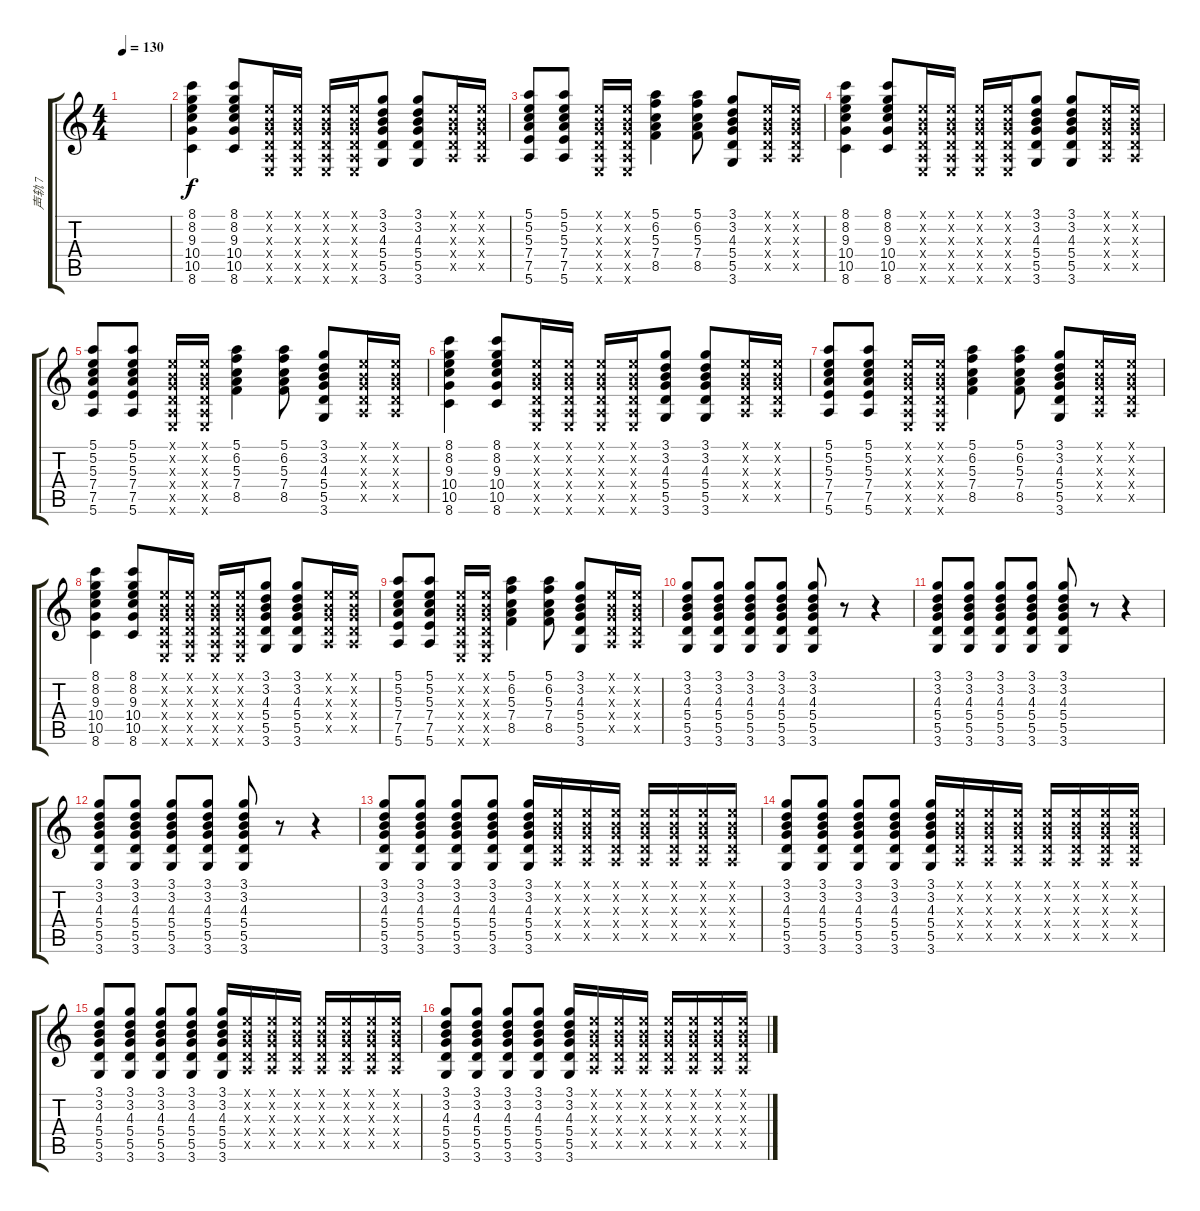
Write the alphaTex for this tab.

\track ("声轨 7" "声轨 7") {instrument overdrivenguitar}
\staff {score tabs}
\tuning (E4 B3 G3 D3 A2 E2) {hide}
\ts (4 4)
\tempo 130
\clef g2
\ks c
|
(8.1 8.2 9.3 10.4 10.5 8.6).4 (8.1 8.2 9.3 10.4 10.5 8.6).8 (0.1{x} 0.2{x} 0.3{x} 0.4{x} 0.5{x} 0.6{x}).16 (0.1{x} 0.2{x} 0.3{x} 0.4{x} 0.5{x} 0.6{x}).16 (0.1{x} 0.2{x} 0.3{x} 0.4{x} 0.5{x} 0.6{x}).16 (0.1{x} 0.2{x} 0.3{x} 0.4{x} 0.5{x} 0.6{x}).16 (3.1 3.2 4.3 5.4 5.5 3.6).8 (3.1 3.2 4.3 5.4 5.5 3.6).8 (0.1{x} 0.2{x} 0.3{x} 0.4{x} 0.5{x}).16 (0.1{x} 0.2{x} 0.3{x} 0.4{x} 0.5{x}).16 |
(5.1 5.2 5.3 7.4 7.5 5.6).8 (5.1 5.2 5.3 7.4 7.5 5.6).8 (0.1{x} 0.2{x} 0.3{x} 0.4{x} 0.5{x} 0.6{x}).16 (0.1{x} 0.2{x} 0.3{x} 0.4{x} 0.5{x} 0.6{x}).16 (5.1 6.2 5.3 7.4 8.5).4 (5.1 6.2 5.3 7.4 8.5).8 (3.1 3.2 4.3 5.4 5.5 3.6).8 (0.1{x} 0.2{x} 0.3{x} 0.4{x} 0.5{x}).16 (0.1{x} 0.2{x} 0.3{x} 0.4{x} 0.5{x}).16 |
(8.1 8.2 9.3 10.4 10.5 8.6).4 (8.1 8.2 9.3 10.4 10.5 8.6).8 (0.1{x} 0.2{x} 0.3{x} 0.4{x} 0.5{x} 0.6{x}).16 (0.1{x} 0.2{x} 0.3{x} 0.4{x} 0.5{x} 0.6{x}).16 (0.1{x} 0.2{x} 0.3{x} 0.4{x} 0.5{x} 0.6{x}).16 (0.1{x} 0.2{x} 0.3{x} 0.4{x} 0.5{x} 0.6{x}).16 (3.1 3.2 4.3 5.4 5.5 3.6).8 (3.1 3.2 4.3 5.4 5.5 3.6).8 (0.1{x} 0.2{x} 0.3{x} 0.4{x} 0.5{x}).16 (0.1{x} 0.2{x} 0.3{x} 0.4{x} 0.5{x}).16 |
(5.1 5.2 5.3 7.4 7.5 5.6).8 (5.1 5.2 5.3 7.4 7.5 5.6).8 (0.1{x} 0.2{x} 0.3{x} 0.4{x} 0.5{x} 0.6{x}).16 (0.1{x} 0.2{x} 0.3{x} 0.4{x} 0.5{x} 0.6{x}).16 (5.1 6.2 5.3 7.4 8.5).4 (5.1 6.2 5.3 7.4 8.5).8 (3.1 3.2 4.3 5.4 5.5 3.6).8 (0.1{x} 0.2{x} 0.3{x} 0.4{x} 0.5{x}).16 (0.1{x} 0.2{x} 0.3{x} 0.4{x} 0.5{x}).16 |
(8.1 8.2 9.3 10.4 10.5 8.6).4 (8.1 8.2 9.3 10.4 10.5 8.6).8 (0.1{x} 0.2{x} 0.3{x} 0.4{x} 0.5{x} 0.6{x}).16 (0.1{x} 0.2{x} 0.3{x} 0.4{x} 0.5{x} 0.6{x}).16 (0.1{x} 0.2{x} 0.3{x} 0.4{x} 0.5{x} 0.6{x}).16 (0.1{x} 0.2{x} 0.3{x} 0.4{x} 0.5{x} 0.6{x}).16 (3.1 3.2 4.3 5.4 5.5 3.6).8 (3.1 3.2 4.3 5.4 5.5 3.6).8 (0.1{x} 0.2{x} 0.3{x} 0.4{x} 0.5{x}).16 (0.1{x} 0.2{x} 0.3{x} 0.4{x} 0.5{x}).16 |
(5.1 5.2 5.3 7.4 7.5 5.6).8 (5.1 5.2 5.3 7.4 7.5 5.6).8 (0.1{x} 0.2{x} 0.3{x} 0.4{x} 0.5{x} 0.6{x}).16 (0.1{x} 0.2{x} 0.3{x} 0.4{x} 0.5{x} 0.6{x}).16 (5.1 6.2 5.3 7.4 8.5).4 (5.1 6.2 5.3 7.4 8.5).8 (3.1 3.2 4.3 5.4 5.5 3.6).8 (0.1{x} 0.2{x} 0.3{x} 0.4{x} 0.5{x}).16 (0.1{x} 0.2{x} 0.3{x} 0.4{x} 0.5{x}).16 |
(8.1 8.2 9.3 10.4 10.5 8.6).4 (8.1 8.2 9.3 10.4 10.5 8.6).8 (0.1{x} 0.2{x} 0.3{x} 0.4{x} 0.5{x} 0.6{x}).16 (0.1{x} 0.2{x} 0.3{x} 0.4{x} 0.5{x} 0.6{x}).16 (0.1{x} 0.2{x} 0.3{x} 0.4{x} 0.5{x} 0.6{x}).16 (0.1{x} 0.2{x} 0.3{x} 0.4{x} 0.5{x} 0.6{x}).16 (3.1 3.2 4.3 5.4 5.5 3.6).8 (3.1 3.2 4.3 5.4 5.5 3.6).8 (0.1{x} 0.2{x} 0.3{x} 0.4{x} 0.5{x}).16 (0.1{x} 0.2{x} 0.3{x} 0.4{x} 0.5{x}).16 |
(5.1 5.2 5.3 7.4 7.5 5.6).8 (5.1 5.2 5.3 7.4 7.5 5.6).8 (0.1{x} 0.2{x} 0.3{x} 0.4{x} 0.5{x} 0.6{x}).16 (0.1{x} 0.2{x} 0.3{x} 0.4{x} 0.5{x} 0.6{x}).16 (5.1 6.2 5.3 7.4 8.5).4 (5.1 6.2 5.3 7.4 8.5).8 (3.1 3.2 4.3 5.4 5.5 3.6).8 (0.1{x} 0.2{x} 0.3{x} 0.4{x} 0.5{x}).16 (0.1{x} 0.2{x} 0.3{x} 0.4{x} 0.5{x}).16 |
(3.1 3.2 4.3 5.4 5.5 3.6).8 (3.1 3.2 4.3 5.4 5.5 3.6).8 (3.1 3.2 4.3 5.4 5.5 3.6).8 (3.1 3.2 4.3 5.4 5.5 3.6).8 (3.1 3.2 4.3 5.4 5.5 3.6).8 r.8 r.4 |
(3.1 3.2 4.3 5.4 5.5 3.6).8 (3.1 3.2 4.3 5.4 5.5 3.6).8 (3.1 3.2 4.3 5.4 5.5 3.6).8 (3.1 3.2 4.3 5.4 5.5 3.6).8 (3.1 3.2 4.3 5.4 5.5 3.6).8 r.8 r.4 |
(3.1 3.2 4.3 5.4 5.5 3.6).8 (3.1 3.2 4.3 5.4 5.5 3.6).8 (3.1 3.2 4.3 5.4 5.5 3.6).8 (3.1 3.2 4.3 5.4 5.5 3.6).8 (3.1 3.2 4.3 5.4 5.5 3.6).8 r.8 r.4 |
(3.1 3.2 4.3 5.4 5.5 3.6).8 (3.1 3.2 4.3 5.4 5.5 3.6).8 (3.1 3.2 4.3 5.4 5.5 3.6).8 (3.1 3.2 4.3 5.4 5.5 3.6).8 (3.1 3.2 4.3 5.4 5.5 3.6).16 (0.1{x} 0.2{x} 0.3{x} 0.4{x} 0.5{x}).16 (0.1{x} 0.2{x} 0.3{x} 0.4{x} 0.5{x}).16 (0.1{x} 0.2{x} 0.3{x} 0.4{x} 0.5{x}).16 (0.1{x} 0.2{x} 0.3{x} 0.4{x} 0.5{x}).16 (0.1{x} 0.2{x} 0.3{x} 0.4{x} 0.5{x}).16 (0.1{x} 0.2{x} 0.3{x} 0.4{x} 0.5{x}).16 (0.1{x} 0.2{x} 0.3{x} 0.4{x} 0.5{x}).16 |
(3.1 3.2 4.3 5.4 5.5 3.6).8 (3.1 3.2 4.3 5.4 5.5 3.6).8 (3.1 3.2 4.3 5.4 5.5 3.6).8 (3.1 3.2 4.3 5.4 5.5 3.6).8 (3.1 3.2 4.3 5.4 5.5 3.6).16 (0.1{x} 0.2{x} 0.3{x} 0.4{x} 0.5{x}).16 (0.1{x} 0.2{x} 0.3{x} 0.4{x} 0.5{x}).16 (0.1{x} 0.2{x} 0.3{x} 0.4{x} 0.5{x}).16 (0.1{x} 0.2{x} 0.3{x} 0.4{x} 0.5{x}).16 (0.1{x} 0.2{x} 0.3{x} 0.4{x} 0.5{x}).16 (0.1{x} 0.2{x} 0.3{x} 0.4{x} 0.5{x}).16 (0.1{x} 0.2{x} 0.3{x} 0.4{x} 0.5{x}).16 |
(3.1 3.2 4.3 5.4 5.5 3.6).8 (3.1 3.2 4.3 5.4 5.5 3.6).8 (3.1 3.2 4.3 5.4 5.5 3.6).8 (3.1 3.2 4.3 5.4 5.5 3.6).8 (3.1 3.2 4.3 5.4 5.5 3.6).16 (0.1{x} 0.2{x} 0.3{x} 0.4{x} 0.5{x}).16 (0.1{x} 0.2{x} 0.3{x} 0.4{x} 0.5{x}).16 (0.1{x} 0.2{x} 0.3{x} 0.4{x} 0.5{x}).16 (0.1{x} 0.2{x} 0.3{x} 0.4{x} 0.5{x}).16 (0.1{x} 0.2{x} 0.3{x} 0.4{x} 0.5{x}).16 (0.1{x} 0.2{x} 0.3{x} 0.4{x} 0.5{x}).16 (0.1{x} 0.2{x} 0.3{x} 0.4{x} 0.5{x}).16 |
(3.1 3.2 4.3 5.4 5.5 3.6).8 (3.1 3.2 4.3 5.4 5.5 3.6).8 (3.1 3.2 4.3 5.4 5.5 3.6).8 (3.1 3.2 4.3 5.4 5.5 3.6).8 (3.1 3.2 4.3 5.4 5.5 3.6).16 (0.1{x} 0.2{x} 0.3{x} 0.4{x} 0.5{x}).16 (0.1{x} 0.2{x} 0.3{x} 0.4{x} 0.5{x}).16 (0.1{x} 0.2{x} 0.3{x} 0.4{x} 0.5{x}).16 (0.1{x} 0.2{x} 0.3{x} 0.4{x} 0.5{x}).16 (0.1{x} 0.2{x} 0.3{x} 0.4{x} 0.5{x}).16 (0.1{x} 0.2{x} 0.3{x} 0.4{x} 0.5{x}).16 (0.1{x} 0.2{x} 0.3{x} 0.4{x} 0.5{x}).16
